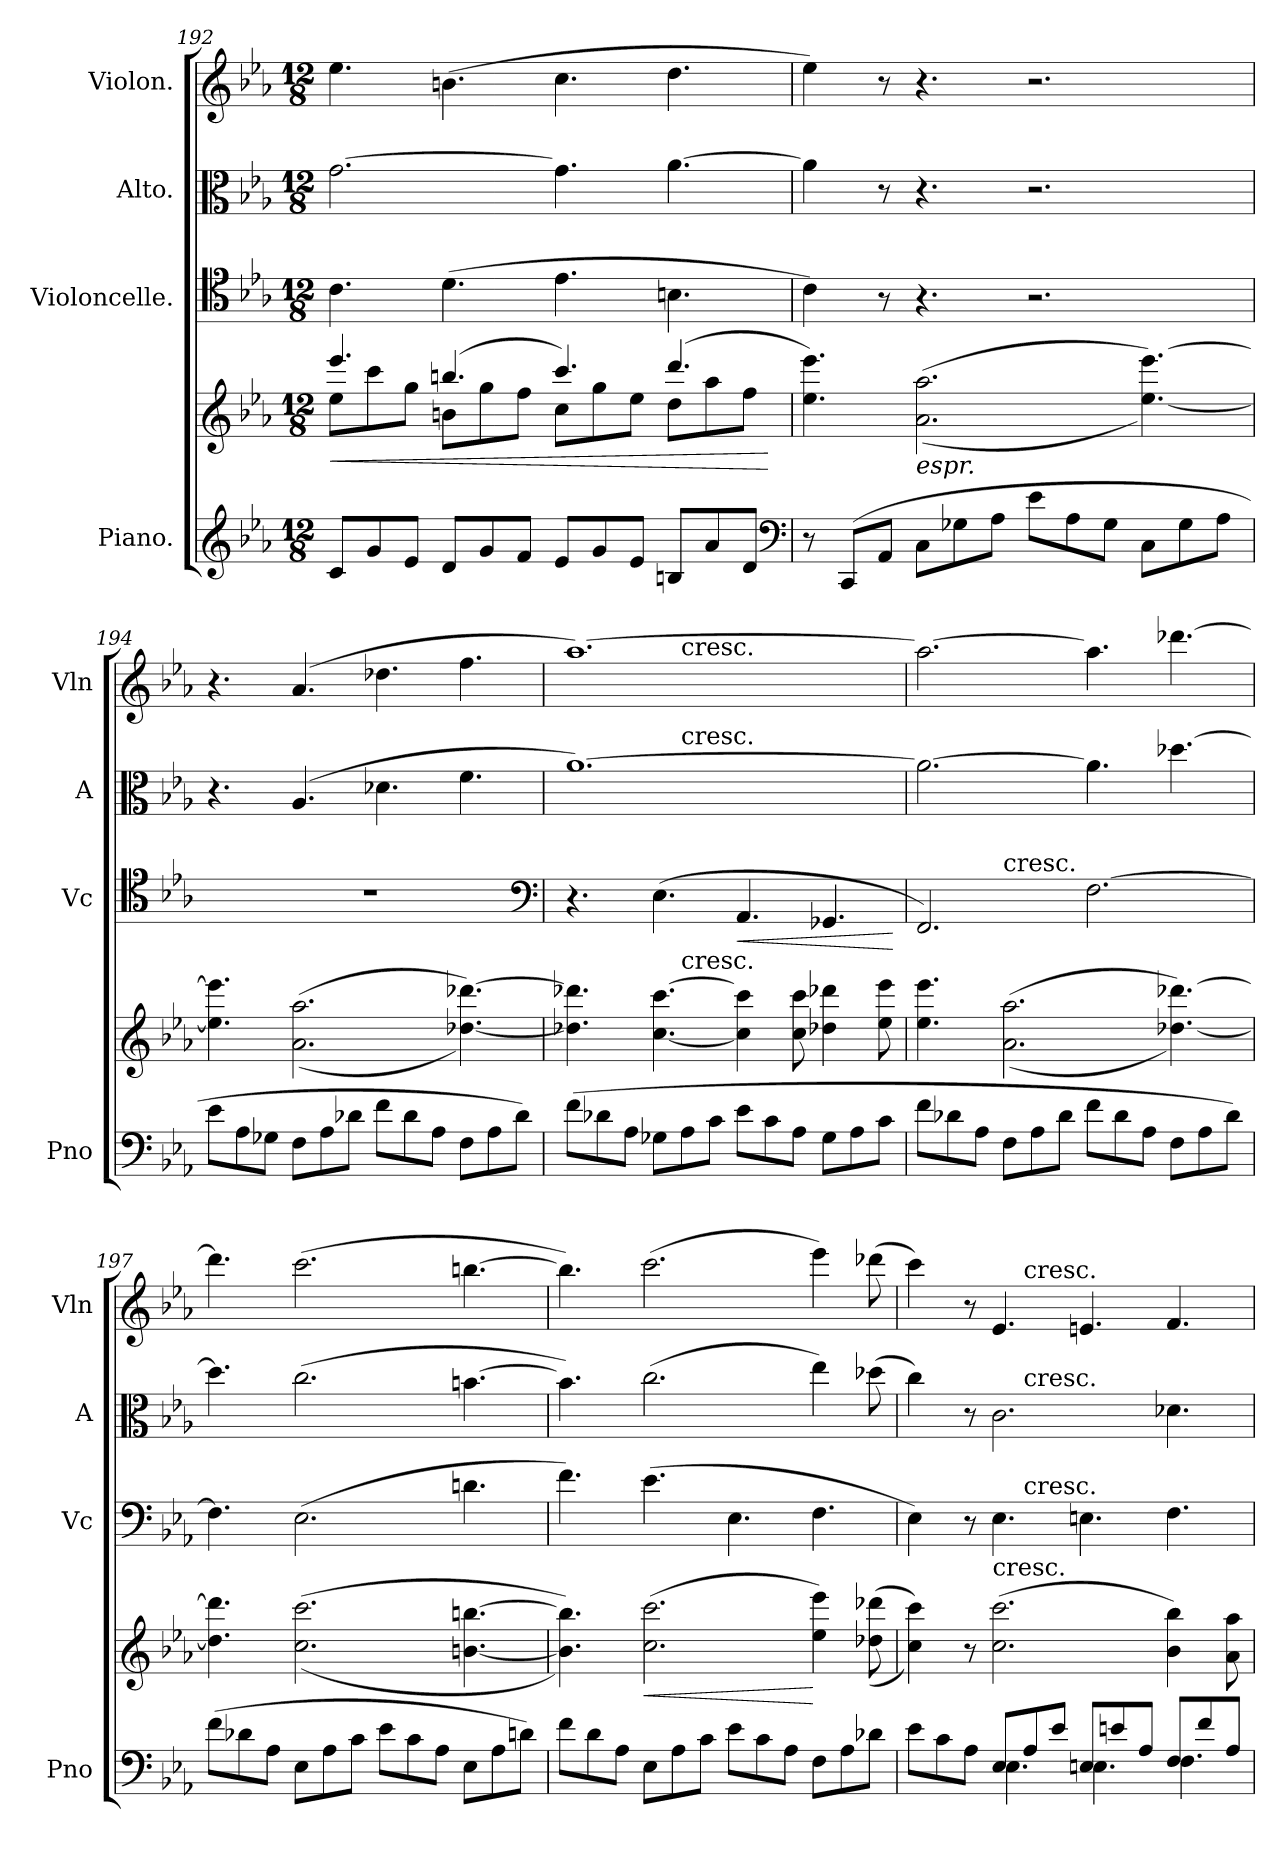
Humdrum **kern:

**kern	**kern	**dynam	**kern	**dynam	**kern	**kern
*part4	*part4	*part4	*part3	*part3	*part2	*part1
*staff5	*staff4	*staff4/5	*staff3	*staff3	*staff2	*staff1
*I"Piano.	*	*	*I"Violoncelle.	*	*I"Alto.	*I"Violon.
*I'Pno	*	*	*I'Vc	*	*I'A	*I'Vln
*clefG2	*clefG2	*	*clefC4	*	*clefC3	*clefG2
*k[b-e-a-]	*k[b-e-a-]	*	*k[b-e-a-]	*	*k[b-e-a-]	*k[b-e-a-]
*c:	*c:	*	*c:	*	*c:	*c:
*M12/8	*M12/8	*	*M12/8	*	*M12/8	*M12/8
=192	=192	=192	=192	=192	=192	=192
*	*^	*	*	*	*	*
!	!	!	!LO:HP:b	!	!	!	!
8c/L	4.eee-/	8ee-\L	<	4.c\	.	[2.g\	4.ee-\
8g/	.	8ccc\	.	.	.	.	.
8e-/J	.	8gg\J	.	.	.	.	.
8d/L	(4.bbn/	8bn\L	.	(4.d\	.	.	(4.bn\
8g/	.	8gg\	.	.	.	.	.
8f/J	.	8ff\J	.	.	.	.	.
8e-/L	4.ccc/)	8cc\L	.	4.e-\	.	4.g\]	4.cc\
8g/	.	8gg\	.	.	.	.	.
8e-/J	.	8ee-\J	.	.	.	.	.
8Bn/L	(4.ddd/	8dd\L	.	4.Bn\	.	[4.a-\	4.dd\
8a-/	.	8aa-\	.	.	.	.	.
8d/J	.	8ff\J	.	.	.	.	.
*	*v	*v	*	*	*	*	*
*clefF4	*	*	*	*	*	*
.	.	[	.	.	.	.
=193	=193	=193	=193	=193	=193	=193
8r	4.ee-\ 4.eee-\)	.	4c\)	.	4a-\]	4ee-\)
(8CC/L	.	.	.	.	.	.
8AA-/J	.	.	8r	.	8r	8r
!	!LO:TX:b:i:t=espr.	!	!	!	!	!
8C\L	(<(>2.a-\ 2.aa-\	.	4.r	.	4.r	4.r
8G-X\	.	.	.	.	.	.
8A-\J	.	.	.	.	.	.
8e-\L	.	.	2.r	.	2.r	2.r
8A-\	.	.	.	.	.	.
8G-\J	.	.	.	.	.	.
8C\L	[4.ee-\ [4.eee-\))	.	.	.	.	.
8G-\	.	.	.	.	.	.
8A-\J	.	.	.	.	.	.
=194	=194	=194	=194	=194	=194	=194
8e-\L	4.ee-]\ 4.eee-]\	.	1.r	.	4.r	4.r
8A-\	.	.	.	.	.	.
8G-X\J	.	.	.	.	.	.
8F\L	(<(>2.a-\ 2.aa-\	.	.	.	(4.A-/	(4.a-/
8A-\	.	.	.	.	.	.
8d-X\J	.	.	.	.	.	.
8f\L	.	.	.	.	4.d-X\	4.dd-X\
8d-\	.	.	.	.	.	.
8A-\J	.	.	.	.	.	.
8F\L	[4.dd-X\ [4.ddd-X\))	.	.	.	4.f\	4.ff\
8A-\	.	.	.	.	.	.
8d-\J)	.	.	.	.	.	.
*	*	*	*clefF4	*	*	*
=195	=195	=195	=195	=195	=195	=195
!	!	!	!	!	!	!LO:TX:a:color=crimson:t=⚠
!	!	!	!	!	!LO:TX:a:color=crimson:t=⚠	!
*	*^	*	*	*	*^	*^
(8f\L	4.dd-X]\ 4.ddd-X]\	2ryy	.	4.r	.	[1.a-)	2ryy	[1.aa-)	2ryy
8d-X\	.	.	.	.	.	.	.	.	.
8A-\J	.	.	.	.	.	.	.	.	.
8G-X\L	[4.cc\ [4.ccc\	.	.	(4.E-\	.	.	.	.	.
!	!	!	!	!	!	!	!	!	!LO:TX:t=cresc.
!	!	!	!	!	!	!	!LO:TX:t=cresc.	!	!
!	!	!LO:TX:t=cresc.	!	!	!	!	!	!	!
8A-\	.	1ryy	.	.	.	.	1ryy	.	1ryy
8c\J	.	.	.	.	.	.	.	.	.
!	!	!	!	!	!LO:HP:b	!	!	!	!
8e-\L	4cc]\ 4ccc]\	.	.	4.AA-/	<	.	.	.	.
8c\	.	.	.	.	.	.	.	.	.
8A-\J	8cc\ 8ccc\	.	.	.	.	.	.	.	.
8G-\L	4dd-X\ 4ddd-X\	.	.	4.GG-X/	.	.	.	.	.
8A-\	.	.	.	.	.	.	.	.	.
8c\J	8ee-\ 8eee-\	.	.	.	.	.	.	.	.
.	.	.	.	.	[	.	.	.	.
*	*	*	*	*	*	*v	*v	*	*
*	*v	*v	*	*	*	*	*v	*v
=196	=196	=196	=196	=196	=196	=196
*	*	*	*^	*	*	*
8f\L	4.ee-\ 4.eee-\	.	2.FF/)	4.ryy	.	2.a-\_	2.aa-\_
8d-X\	.	.	.	.	.	.	.
8A-\J	.	.	.	.	.	.	.
!	!	!	!	!LO:TX:t=cresc.	!	!	!
8F\L	(<(>2.a-\ 2.aa-\	.	.	1ryy	.	.	.
8A-\	.	.	.	.	.	.	.
8d-\J	.	.	.	.	.	.	.
8f\L	.	.	[2.F\	.	.	4.a-\]	4.aa-\]
8d-\	.	.	.	.	.	.	.
8A-\J	.	.	.	.	.	.	.
8F\L	[4.dd-X\ [4.ddd-X\))	.	.	.	.	[4.dd-X\	[4.ddd-X\
8A-\	.	.	.	.	.	.	.
8d-\J)	.	.	.	8ryy	.	.	.
*	*	*	*v	*v	*	*	*
=197	=197	=197	=197	=197	=197	=197
(8f\L	4.dd-]\ 4.ddd-]\	.	4.F\]	.	4.dd-\]	4.ddd-\]
8d-X\	.	.	.	.	.	.
8A-\J	.	.	.	.	.	.
8E-\L	(<(>2.cc\ 2.ccc\	.	(2.E-\	.	(2.cc\	(2.ccc\
8A-\	.	.	.	.	.	.
8c\J	.	.	.	.	.	.
8e-\L	.	.	.	.	.	.
8c\	.	.	.	.	.	.
8A-\J	.	.	.	.	.	.
8E-\L	[4.bn\ [4.bbn\	.	4.dn\	.	[4.bn\	[4.bbn\
8A-\	.	.	.	.	.	.
8dn\J)	.	.	.	.	.	.
=198	=198	=198	=198	=198	=198	=198
8f\L	4.bn]\ 4.bbn]\))	.	4.f\)	.	4.bn\])	4.bbn\])
8d\	.	.	.	.	.	.
8A-\J	.	.	.	.	.	.
!	!	!LO:HP:b	!	!	!	!
8E-\L	(2.cc\ 2.ccc\	<	(4.e-\	.	(2.cc\	(2.ccc\
8A-\	.	.	.	.	.	.
8c\J	.	.	.	.	.	.
8e-\L	.	.	4.E-\	.	.	.
8c\	.	.	.	.	.	.
8A-\J	.	.	.	.	.	.
8F\L	4ee-\ 4eee-\)	[	4.F\	.	4ee-\)	4eee-\)
8A-\	.	.	.	.	.	.
8d-X\J	(<(>8dd-X\ 8ddd-X\	.	.	.	(8dd-X\	(8ddd-X\
=199	=199	=199	=199	=199	=199	=199
*^	*	*	*^	*	*^	*^
8e-\L	4.ryy	4cc\ 4ccc\))	.	4E-\)	2ryy	.	4cc\)	2ryy	4ccc\)	2ryy
8c\	.	.	.	.	.	.	.	.	.	.
8A-\J	.	8r	.	8r	.	.	8r	.	8r	.
!	!	!LO:TX:t=cresc.	!	!	!	!	!	!	!	!
8E-/L	4.E-\	(2.cc\ 2.ccc\	.	4.E-\	.	.	2.c\	.	4.e-/	.
!	!	!	!	!	!	!	!	!	!	!LO:TX:t=cresc.
!	!	!	!	!	!	!	!	!LO:TX:t=cresc.	!	!
!	!	!	!	!	!LO:TX:t=cresc.	!	!	!	!	!
8A-/	.	.	.	.	1ryy	.	.	1ryy	.	1ryy
8e-/J	.	.	.	.	.	.	.	.	.	.
8En/L	4.E\	.	.	4.En\	.	.	.	.	4.en/	.
8en/	.	.	.	.	.	.	.	.	.	.
8A-/J	.	.	.	.	.	.	.	.	.	.
8F/L	4.F\	4b-\ 4bb-\)	.	4.F\	.	.	4.d-X\	.	4.f/	.
8f/	.	.	.	.	.	.	.	.	.	.
8A-/J	.	8a-\ 8aa-\	.	.	.	.	.	.	.	.
*	*	*	*	*v	*v	*	*	*	*v	*v
*v	*v	*	*	*	*	*v	*v	*
=	=	=	=	=	=	=
*-	*-	*-	*-	*-	*-	*-
